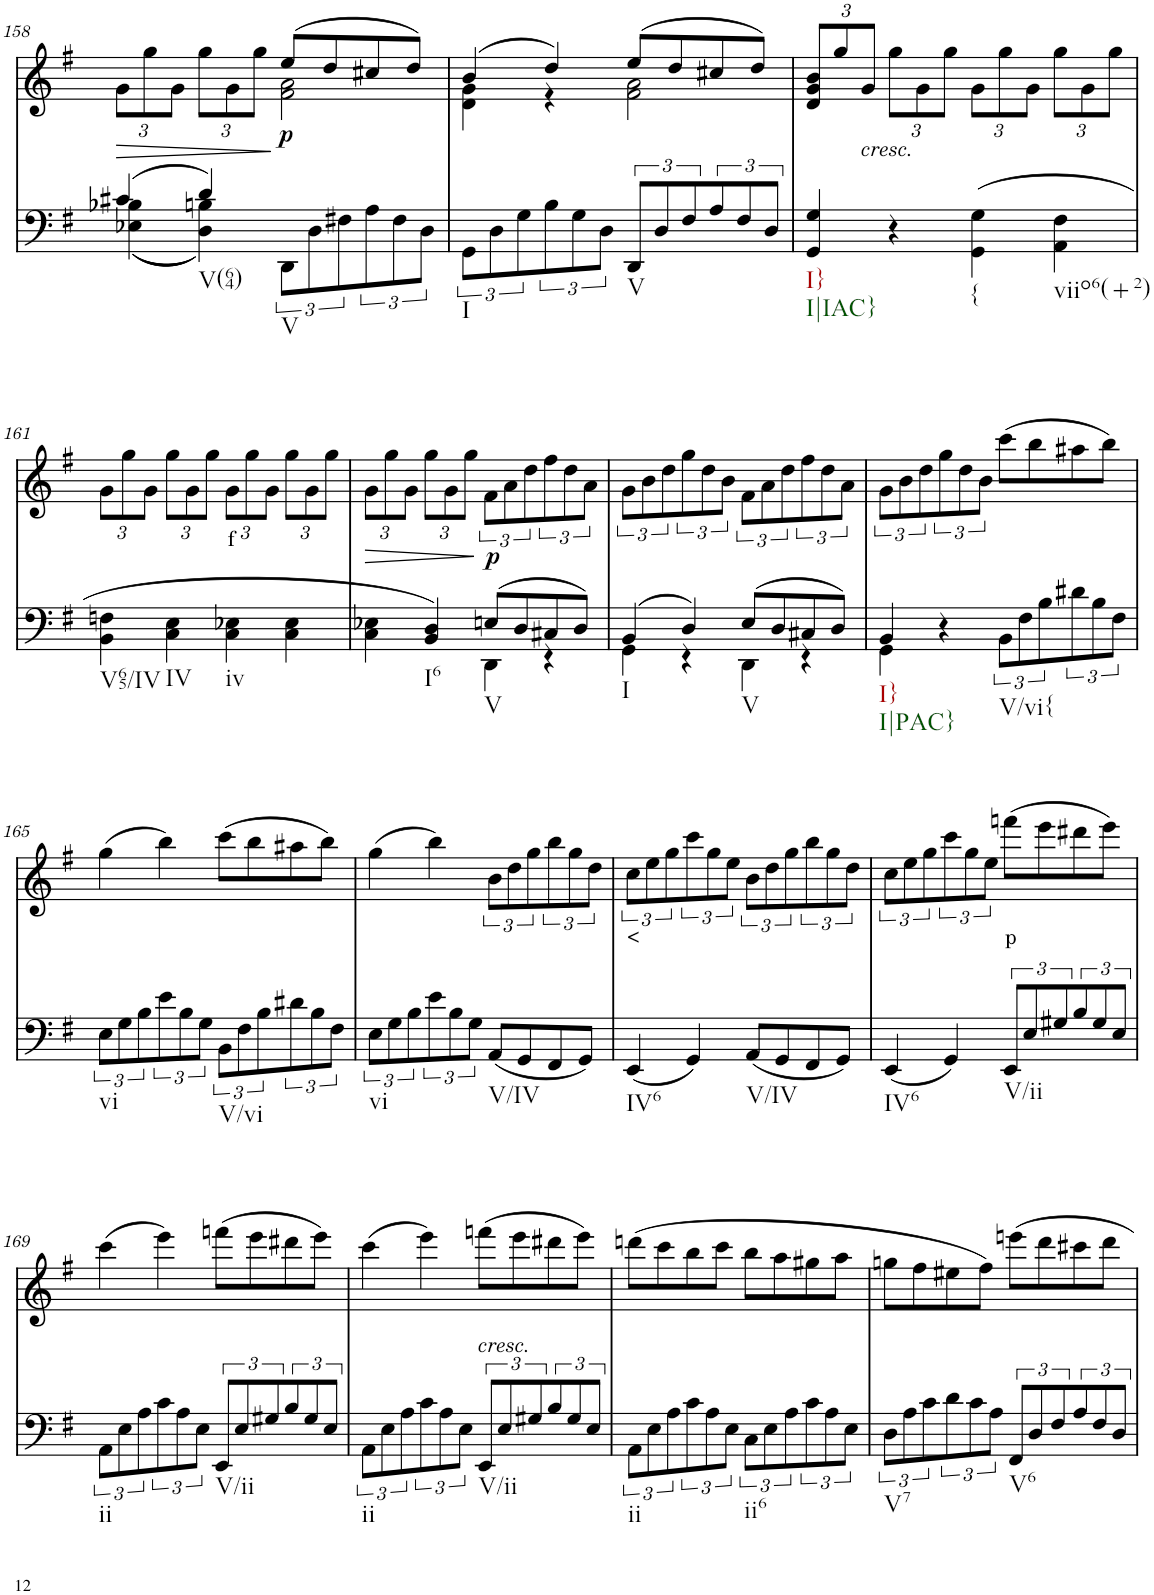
**kern	**dynam	**kern	**text	**dynam
*part2	*part2	*part1	*part1	*part1
*staff2	*staff2	*staff1	*staff1	*staff1
*I"piano	*	*I"piano	*	*
*I'Pno	*	*I'Pno	*	*
!!LO:PB:g=z
*clefF4	*	*clefG2	*	*
*k[f#]	*	*k[f#]	*	*
*G:	*	*G:	*	*
*M2/2	*	*M2/2	*	*
*met(c|)	*	*met(c|)	*	*
=158	=158	=158	=158	=158
*^	*	*	*	*
!	!	!	!	!	!LO:HP:b
*	*	*	*^	*	*
*	*	*	*	*Xbrackettup	*	*
!	!	!	!	!	!LO:LY:b	!
(4c#X/	((4E-X\ 4B-X\	.	2ryy	12g\L	>	>
.	.	.	.	12gg\	.	.
.	.	.	.	12g\J	.	.
!LO:TX:b:t=V(64)	!	!	!	!	!	!
4d/)	4D\ 4Bn\))	.	.	12gg\L	.	.
.	.	.	.	12g\	.	.
.	.	.	.	12gg\J	.	.
!LO:TX:b:t=V	!	!	!	!	!	!
!	!	!	!	!	!LO:LY:b	!LO:DY:b
2ryy	12DD\L	.	(8ee/L	2f#\ 2a\	] p	p
.	12D\	.	.	.	.	.
.	.	.	8dd/	.	.	.
.	12F#X\	.	.	.	.	.
.	12A\	.	8cc#X/	.	.	.
.	12F#\	.	.	.	.	.
.	.	.	8dd/J)	.	.	.
.	12D\J	.	.	.	.	.
=159	=159	=159	=159	=159	=159	=159
!LO:TX:b:t=I	!	!	!	!	!	!
*v	*v	*	*	*	*	*
12GG\L	.	(4b/	4d\ 4g\	.	.
12D\	.	.	.	.	.
12G\	.	.	.	.	.
12B\	.	4dd/)	4r	.	.
12G\	.	.	.	.	.
12D\J	.	.	.	.	.
!LO:TX:b:t=V	!	!	!	!	!
12DD/L	.	(8ee/L	2f#\ 2a\	.	.
12D/	.	.	.	.	.
.	.	8dd/	.	.	.
12F#/	.	.	.	.	.
12A/	.	8cc#X/	.	.	.
12F#/	.	.	.	.	.
.	.	8dd/J)	.	.	.
12D/J	.	.	.	.	.
*	*	*v	*v	*	*
=160	=160	=160	=160	=160
!LO:TX:b:t=I}	!	!	!	!
!LO:TX:b:t=I|IAC}	!	!	!	!
4GG/ 4G/	.	12d/ 12g/ 12b/L	.	.
.	.	12gg/	.	.
!	!	!LO:TX:b:i:t=cresc.	!	!
!	!	!	!LO:LY:b	!
.	.	12g/J	<	.
4r	.	12gg\L	.	.
.	.	12g\	.	.
.	.	12gg\J	.	.
!LO:TX:b:t={	!	!	!	!
(4GG\ 4G\	.	12g\L	.	.
.	.	12gg\	.	.
.	.	12g\J	.	.
!LO:TX:b:t=viio6(+2)	!	!	!	!
4AA\ 4F#\	.	12gg\L	.	.
.	.	12g\	.	.
.	.	12gg\J	.	.
!!LO:LB:g=z
=161	=161	=161	=161	=161
!LO:TX:b:t=V65/IV	!	!	!	!
4BB\ 4Fn\	.	12g\L	.	.
.	.	12gg\	.	.
.	.	12g\J	.	.
!LO:TX:b:t=IV	!	!	!	!
4C\ 4E\	.	12gg\L	.	.
.	.	12g\	.	.
.	.	12gg\J	.	.
!LO:TX:b:t=iv	!	!	!	!
!	!	!	!LO:LY:b	!
4C\ 4E-X\	.	12g\L	f	.
.	.	12gg\	.	.
.	.	12g\J	.	.
4C\ 4E-\	.	12gg\L	.	.
.	.	12g\	.	.
.	.	12gg\J	.	.
=162	=162	=162	=162	=162
*^	*	*	*	*
!	!	!	!	!LO:LY:b	!
4C\ 4E-X\	2ryy	.	12g\L	>	.
.	.	.	12gg\	.	.
.	.	.	12g\J	.	.
!LO:TX:b:t=I6	!	!	!	!	!
4BB/ 4D/)	.	.	12gg\L	.	.
.	.	.	12g\	.	.
.	.	.	12gg\J	.	.
*	*	*	*brackettup	*	*
!LO:TX:b:t=V	!	!	!	!	!
!	!	!LO:DY:a	!	!LO:LY:b	!
(8En/L	4DD\	p	12f#\L	] p	]
.	.	.	12a\	.	.
8D/	.	.	.	.	.
.	.	.	12dd\	.	.
8C#X/	4r	.	12ff#\	.	.
.	.	.	12dd\	.	.
8D/J)	.	.	.	.	.
.	.	.	12a\J	.	.
=163	=163	=163	=163	=163	=163
!LO:TX:b:t=I	!	!	!	!	!
(4BB/	4GG\	.	12g\L	.	.
.	.	.	12b\	.	.
.	.	.	12dd\	.	.
4D/)	4r	.	12gg\	.	.
.	.	.	12dd\	.	.
.	.	.	12b\J	.	.
!LO:TX:b:t=V	!	!	!	!	!
(8E/L	4DD\	.	12f#\L	.	.
.	.	.	12a\	.	.
8D/	.	.	.	.	.
.	.	.	12dd\	.	.
8C#X/	4r	.	12ff#\	.	.
.	.	.	12dd\	.	.
8D/J)	.	.	.	.	.
.	.	.	12a\J	.	.
=164	=164	=164	=164	=164	=164
!LO:TX:b:t=I}	!	!	!	!	!
!LO:TX:b:t=I|PAC}	!	!	!	!	!
4BB/	4GG\	.	12g\L	.	.
.	.	.	12b\	.	.
.	.	.	12dd\	.	.
4r	4ryy	.	12gg\	.	.
.	.	.	12dd\	.	.
.	.	.	12b\J	.	.
!LO:TX:b:t=V/vi{	!	!	!	!	!
2ryy	12BB\L	.	(8ccc\L	.	.
.	12F#\	.	.	.	.
.	.	.	8bb\	.	.
.	12B\	.	.	.	.
.	12d#X\	.	8aa#X\	.	.
.	12B\	.	.	.	.
.	.	.	8bb\J)	.	.
.	12F#\J	.	.	.	.
!!LO:LB:g=z
=165	=165	=165	=165	=165	=165
!LO:TX:b:t=vi	!	!	!	!	!
*v	*v	*	*	*	*
12E\L	.	(4gg\	.	.
12G\	.	.	.	.
12B\	.	.	.	.
12e\	.	4bb\)	.	.
12B\	.	.	.	.
12G\J	.	.	.	.
!LO:TX:b:t=V/vi	!	!	!	!
12BB\L	.	(8ccc\L	.	.
12F#\	.	.	.	.
.	.	8bb\	.	.
12B\	.	.	.	.
12d#X\	.	8aa#X\	.	.
12B\	.	.	.	.
.	.	8bb\J)	.	.
12F#\J	.	.	.	.
=166	=166	=166	=166	=166
!LO:TX:b:t=vi	!	!	!	!
12E\L	.	(4gg\	.	.
12G\	.	.	.	.
12B\	.	.	.	.
12e\	.	4bb\)	.	.
12B\	.	.	.	.
12G\J	.	.	.	.
!LO:TX:b:t=V/IV	!	!	!	!
(8AA/L	.	12b\L	.	.
.	.	12dd\	.	.
8GG/	.	.	.	.
.	.	12gg\	.	.
8FF#/	.	12bb\	.	.
.	.	12gg\	.	.
8GG/J)	.	.	.	.
.	.	12dd\J	.	.
=167	=167	=167	=167	=167
!LO:TX:b:t=IV6	!	!	!	!
!	!	!	!LO:LY:b	!
(4EE/	.	12cc\L	<	.
.	.	12ee\	.	.
.	.	12gg\	.	.
4GG/)	.	12ccc\	.	.
.	.	12gg\	.	.
.	.	12ee\J	.	.
!LO:TX:b:t=V/IV	!	!	!	!
(8AA/L	.	12b\L	.	.
.	.	12dd\	.	.
8GG/	.	.	.	.
.	.	12gg\	.	.
8FF#/	.	12bb\	.	.
.	.	12gg\	.	.
8GG/J)	.	.	.	.
.	.	12dd\J	.	.
=168	=168	=168	=168	=168
!LO:TX:b:t=IV6	!	!	!	!
(4EE/	.	12cc\L	.	.
.	.	12ee\	.	.
.	.	12gg\	.	.
4GG/)	.	12ccc\	.	.
.	.	12gg\	.	.
.	.	12ee\J	.	.
!LO:TX:b:t=V/ii	!	!	!	!
!	!	!	!LO:LY:b	!
12EE/L	.	(8fffn\L	p	.
12E/	.	.	.	.
.	.	8eee\	.	.
12G#X/	.	.	.	.
12B/	.	8ddd#X\	.	.
12G#/	.	.	.	.
.	.	8eee\J)	.	.
12E/J	.	.	.	.
!!LO:LB:g=z
=169	=169	=169	=169	=169
!LO:TX:b:t=ii	!	!	!	!
12AA\L	.	(4ccc\	.	.
12E\	.	.	.	.
12A\	.	.	.	.
12c\	.	4eee\)	.	.
12A\	.	.	.	.
12E\J	.	.	.	.
!LO:TX:b:t=V/ii	!	!	!	!
12EE/L	.	(8fffn\L	.	.
12E/	.	.	.	.
.	.	8eee\	.	.
12G#X/	.	.	.	.
12B/	.	8ddd#X\	.	.
12G#/	.	.	.	.
.	.	8eee\J)	.	.
12E/J	.	.	.	.
=170	=170	=170	=170	=170
!LO:TX:b:t=ii	!	!	!	!
12AA\L	.	(4ccc\	.	.
12E\	.	.	.	.
12A\	.	.	.	.
12c\	.	4eee\)	.	.
12A\	.	.	.	.
12E\J	.	.	.	.
!	!	!LO:TX:b:i:t=cresc.	!	!
!LO:TX:b:t=V/ii	!	!	!	!
!	!	!	!LO:LY:b	!
12EE/L	.	(8fffn\L	<	.
12E/	.	.	.	.
.	.	8eee\	.	.
12G#X/	.	.	.	.
12B/	.	8ddd#X\	.	.
12G#/	.	.	.	.
.	.	8eee\J)	.	.
12E/J	.	.	.	.
=171	=171	=171	=171	=171
!LO:TX:b:t=ii	!	!	!	!
12AA\L	.	(8dddn\L	.	.
12E\	.	.	.	.
.	.	8ccc\	.	.
12A\	.	.	.	.
12c\	.	8bb\	.	.
12A\	.	.	.	.
.	.	8ccc\J	.	.
12E\J	.	.	.	.
!LO:TX:b:t=ii6	!	!	!	!
12C\L	.	8bb\L	.	.
12E\	.	.	.	.
.	.	8aa\	.	.
12A\	.	.	.	.
12c\	.	8gg#X\	.	.
12A\	.	.	.	.
.	.	8aa\J	.	.
12E\J	.	.	.	.
=172	=172	=172	=172	=172
!LO:TX:b:t=V7	!	!	!	!
12D\L	.	8ggn\L	.	.
12A\	.	.	.	.
.	.	8ff#\	.	.
12c\	.	.	.	.
12d\	.	8ee#X\	.	.
12c\	.	.	.	.
.	.	8ff#\J)	.	.
12A\J	.	.	.	.
!LO:TX:b:t=V6	!	!	!	!
12FF#/L	.	8eeen\L	.	.
12D/	.	.	.	.
.	.	8ddd\	.	.
12F#/	.	.	.	.
12A/	.	8ccc#X\	.	.
12F#/	.	.	.	.
.	.	8ddd\J	.	.
12D/J	.	.	.	.
=	=	=	=	=
*-	*-	*-	*-	*-
